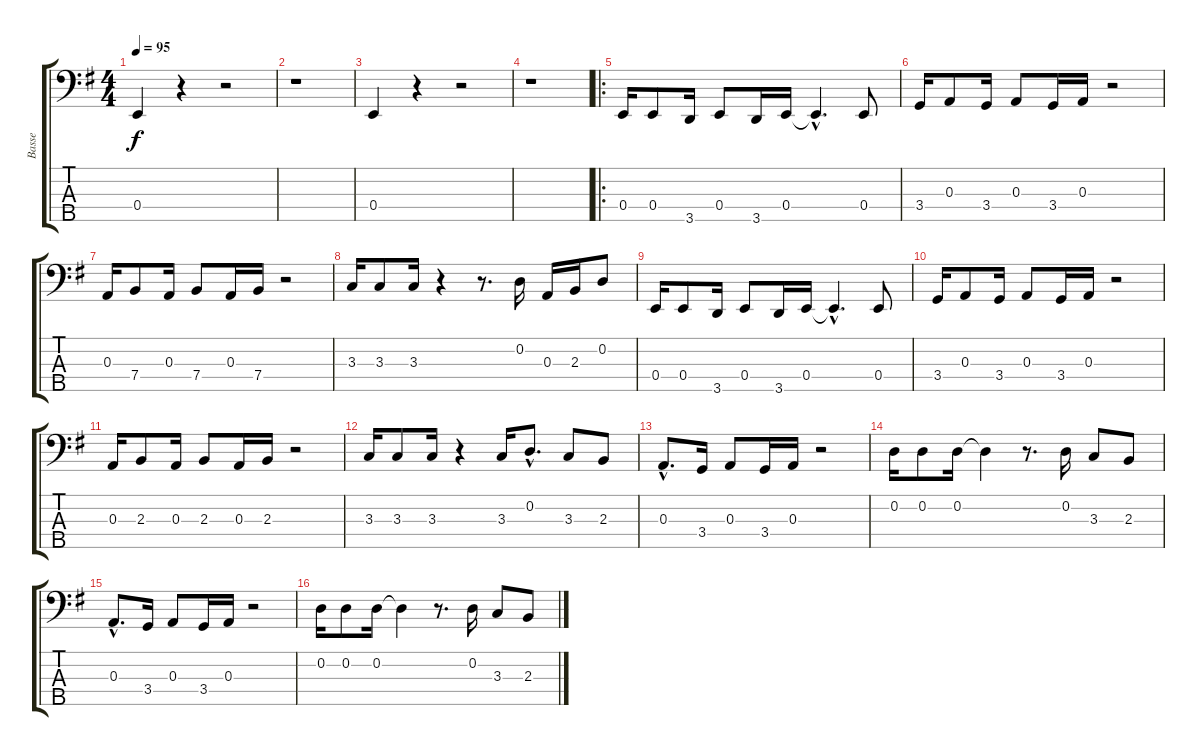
\track ("Basse" "Basse") {instrument electricbassfinger}
\staff {score tabs}
\tuning (G2 D2 A1 E1 B0) {hide}
\ts (4 4)
\tempo 95
\clef f4
\ks g
0.4.4{dy f instrument electricbassfinger} r.4 r.2 |
r.1 |
0.4.4 r.4 r.2 |
r.1 |
\ro
0.4.16 0.4.8 3.5.16 0.4.8 3.5.16 0.4.16 0.4{hac t}.4{d} 0.4.8 |
3.4.16 0.3.8 3.4.16 0.3.8 3.4.16 0.3.16 r.2 |
0.3.16 7.4.8 0.3.16 7.4.8 0.3.16 7.4.16 r.2 |
3.3.16 3.3.8 3.3.16 r.4 r.8{d} 0.2.16 0.3.16 2.3.16 0.2.8 |
0.4.16 0.4.8 3.5.16 0.4.8 3.5.16 0.4.16 0.4{hac t}.4{d} 0.4.8 |
3.4.16 0.3.8 3.4.16 0.3.8 3.4.16 0.3.16 r.2 |
0.3.16 2.3.8 0.3.16 2.3.8 0.3.16 2.3.16 r.2 |
3.3.16 3.3.8 3.3.16 r.4 3.3.16 0.2{hac}.8{d} 3.3.8 2.3.8 |
0.3{hac}.8{d} 3.4.16 0.3.8 3.4.16 0.3.16 r.2 |
0.2.16 0.2.8 0.2.16 0.2{t}.4 r.8{d} 0.2.16 3.3.8 2.3.8 |
0.3{hac}.8{d} 3.4.16 0.3.8 3.4.16 0.3.16 r.2 |
0.2.16 0.2.8 0.2.16 0.2{t}.4 r.8{d} 0.2.16 3.3.8 2.3.8
